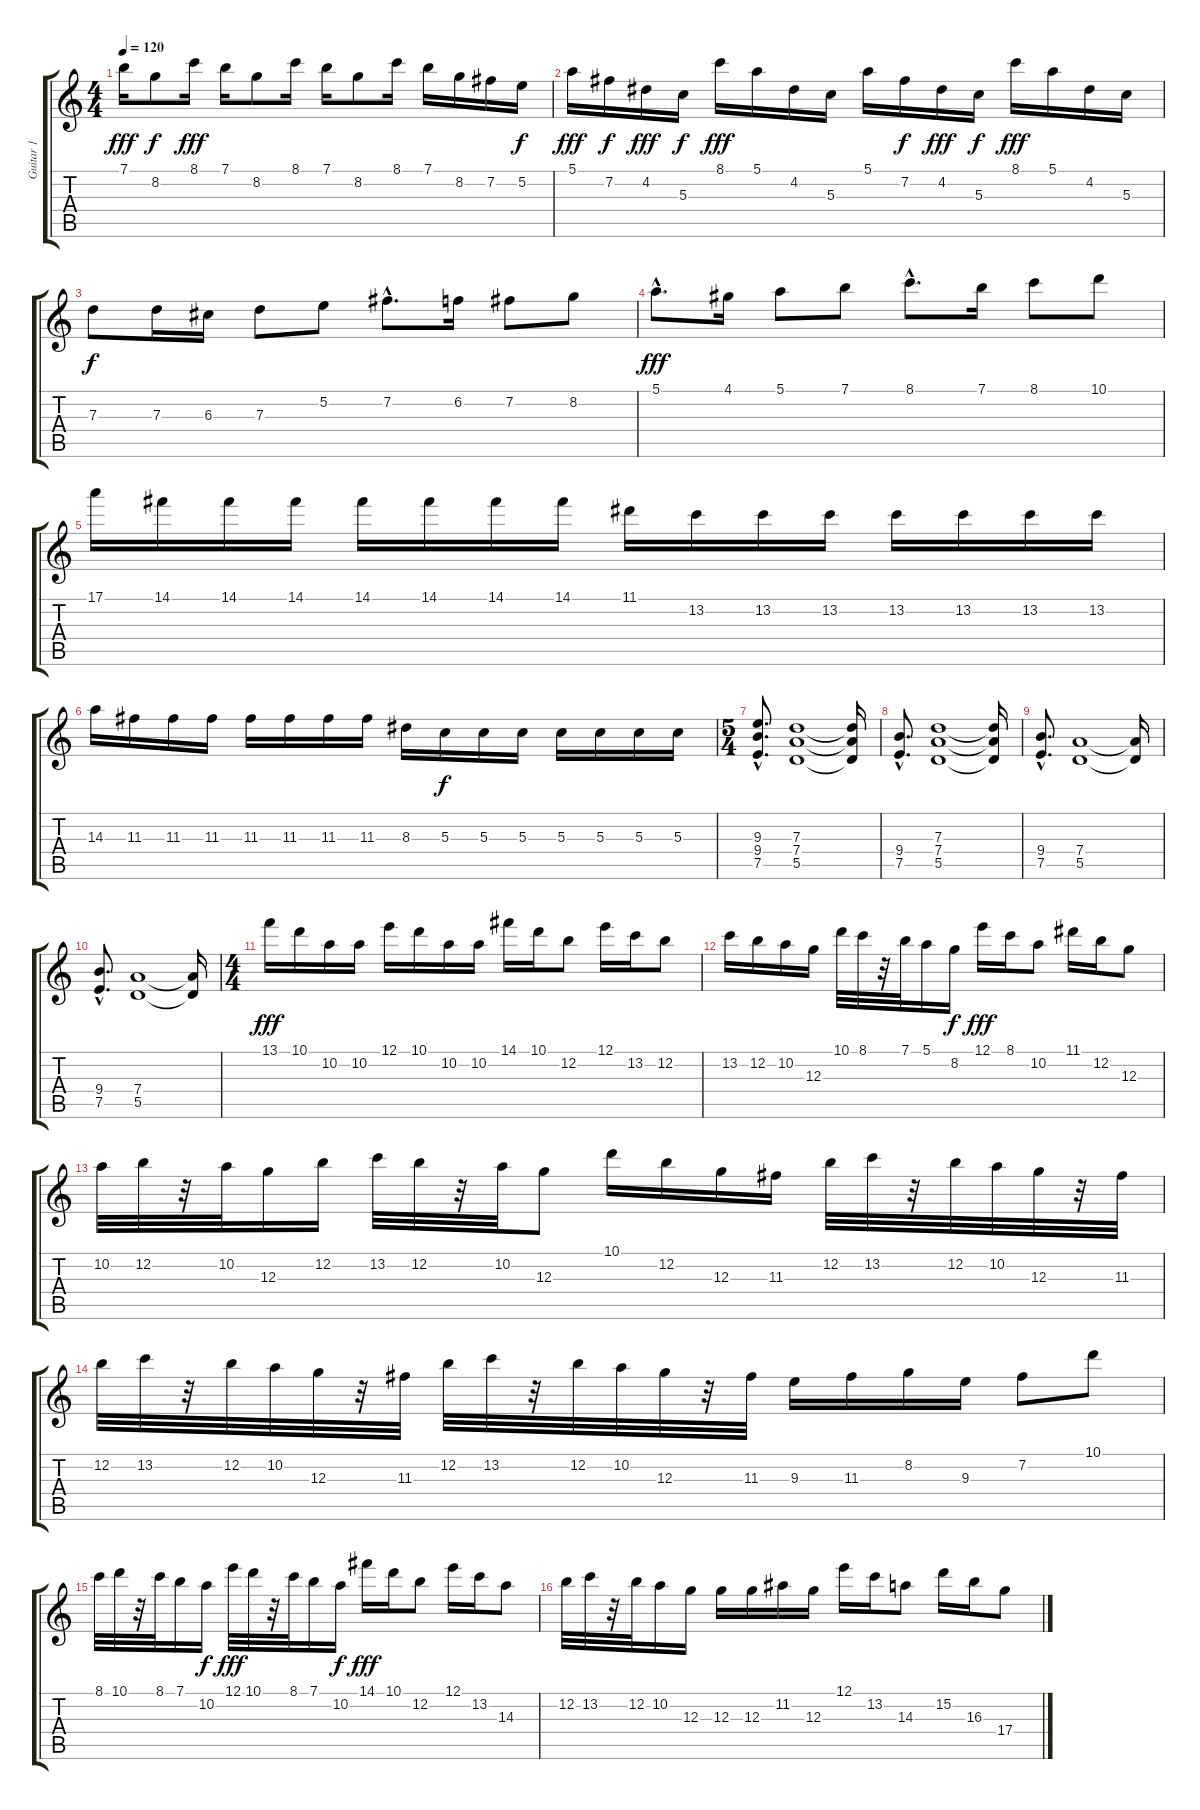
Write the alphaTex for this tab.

\track ("Guitar 1" "Guitar 1") {instrument distortionguitar}
\staff {score tabs}
\tuning (E4 B3 G3 D3 A2 E2) {hide}
\ts (4 4)
\tempo 120
\clef g2
\ks c
7.1.16{dy fff} 8.2.8{dy f} 8.1.16{dy fff} 7.1.16 8.2.8 8.1.16 7.1.16 8.2.8 8.1.16 7.1.16 8.2.16 7.2.16 5.2.16{dy f} |
5.1.16{dy fff} 7.2.16{dy f} 4.2.16{dy fff} 5.3.16{dy f} 8.1.16{dy fff} 5.1.16 4.2.16 5.3.16 5.1.16 7.2.16{dy f} 4.2.16{dy fff} 5.3.16{dy f} 8.1.16{dy fff} 5.1.16 4.2.16 5.3.16 |
7.3.8{dy f} 7.3.16 6.3.16 7.3.8 5.2.8 7.2{hac}.8{d} 6.2.16 7.2.8 8.2.8 |
5.1{hac}.8{d dy fff} 4.1.16 5.1.8 7.1.8 8.1{hac}.8{d} 7.1.16 8.1.8 10.1.8 |
17.1.16 14.1.16 14.1.16 14.1.16 14.1.16 14.1.16 14.1.16 14.1.16 11.1.16 13.2.16 13.2.16 13.2.16 13.2.16 13.2.16 13.2.16 13.2.16 |
14.3.16 11.3.16 11.3.16 11.3.16 11.3.16 11.3.16 11.3.16 11.3.16 8.3.16 5.3.16{dy f} 5.3.16 5.3.16 5.3.16 5.3.16 5.3.16 5.3.16 |
\ts (5 4)
(9.3{hac} 9.4{hac} 7.5{hac}).8{d} (7.3 7.4 5.5).1 (7.3{t} 7.4{t} 5.5{t}).16 |
(9.4{hac} 7.5{hac}).8{d} (7.3 7.4 5.5).1 (7.3{t} 7.4{t} 5.5{t}).16 |
(9.4{hac} 7.5{hac}).8{d} (7.4 5.5).1 (7.4{t} 5.5{t}).16 |
(9.4{hac} 7.5{hac}).8{d} (7.4 5.5).1 (7.4{t} 5.5{t}).16 |
\ts (4 4)
13.1.16{dy fff} 10.1.16 10.2.16 10.2.16 12.1.16 10.1.16 10.2.16 10.2.16 14.1.16 10.1.16 12.2.8 12.1.16 13.2.16 12.2.8 |
13.2.16 12.2.16 10.2.16 12.3.16 10.1.32 8.1.32 r.32 7.1.32 5.1.16 8.2.16{dy f} 12.1.16{dy fff} 8.1.16 10.2.8 11.1.16 12.2.16 12.3.8 |
10.2.32 12.2.32 r.32 10.2.32 12.3.16 12.2.16 13.2.32 12.2.32 r.32 10.2.32 12.3.8 10.1.16 12.2.16 12.3.16 11.3.16 12.2.32 13.2.32 r.32 12.2.32 10.2.32 12.3.32 r.32 11.3.32 |
12.2.32 13.2.32 r.32 12.2.32 10.2.32 12.3.32 r.32 11.3.32 12.2.32 13.2.32 r.32 12.2.32 10.2.32 12.3.32 r.32 11.3.32 9.3.16 11.3.16 8.2.16 9.3.16 7.2.8 10.1.8 |
8.1.32 10.1.32 r.32 8.1.32 7.1.16 10.2.16{dy f} 12.1.32{dy fff} 10.1.32 r.32 8.1.32 7.1.16 10.2.16{dy f} 14.1.16{dy fff} 10.1.16 12.2.8 12.1.16 13.2.16 14.3.8 |
12.2.32 13.2.32 r.32 12.2.32 10.2.16 12.3.16 12.3.16 12.3.16 11.2.16 12.3.16 12.1.16 13.2.16 14.3.8 15.2.16 16.3.16 17.4.8
